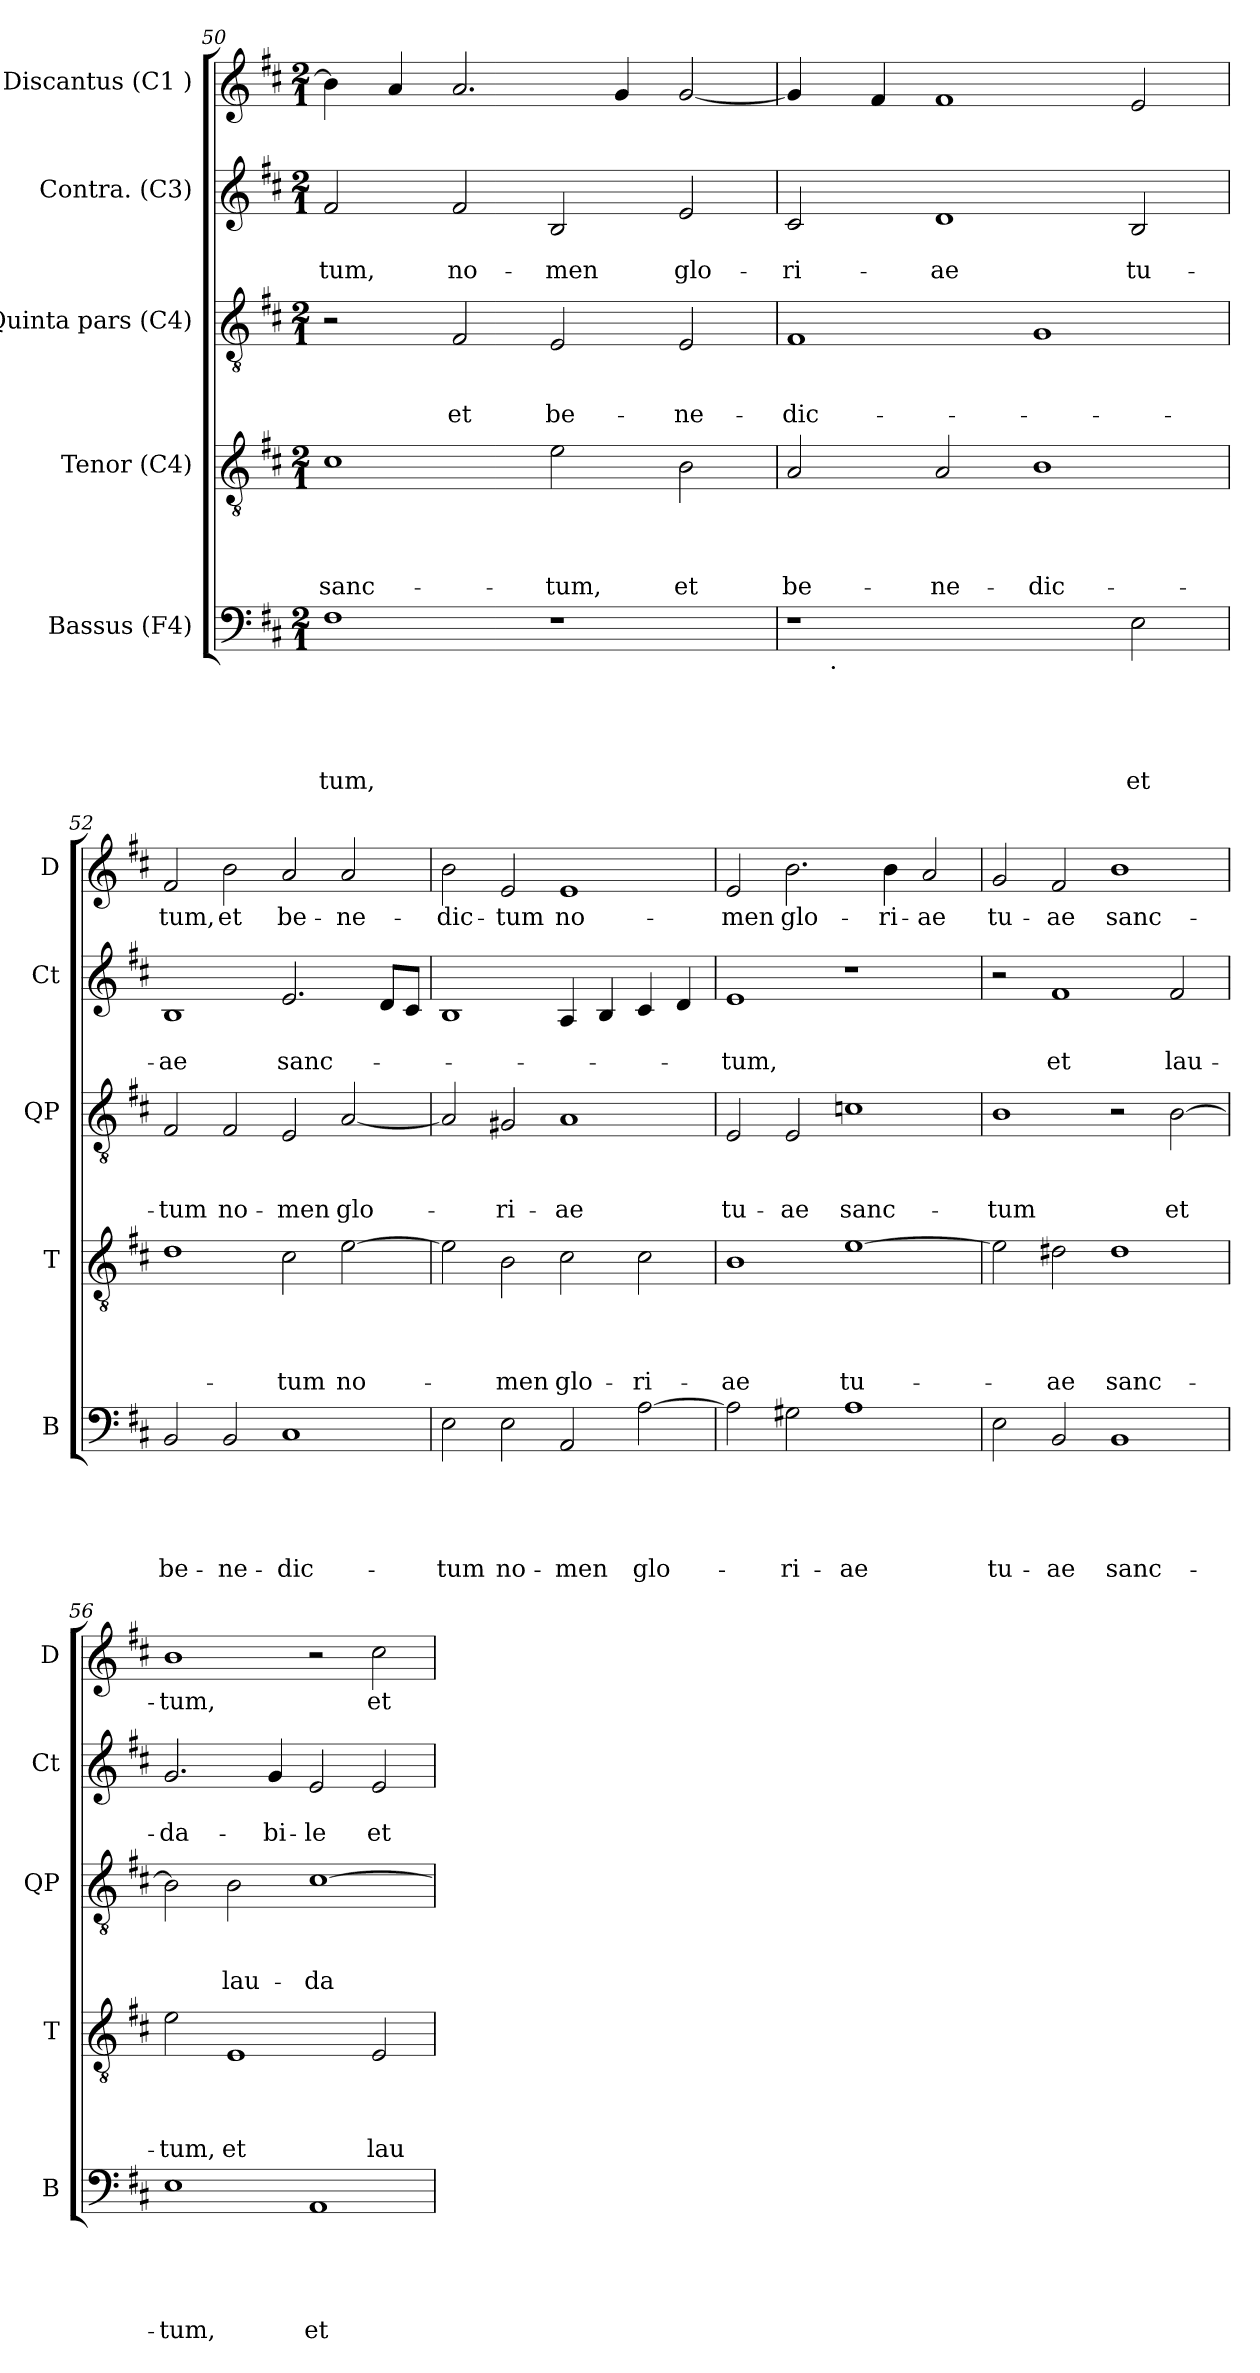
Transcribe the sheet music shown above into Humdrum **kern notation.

**kern	**text	**text	**text	**text	**text	**kern	**text	**text	**text	**text	**kern	**text	**text	**text	**kern	**text	**text	**kern	**text
*part5	*part5	*part5	*part5	*part5	*part5	*part4	*part4	*part4	*part4	*part4	*part3	*part3	*part3	*part3	*part2	*part2	*part2	*part1	*part1
*staff5	*staff5	*staff5	*staff5	*staff5	*staff5	*staff4	*staff4	*staff4	*staff4	*staff4	*staff3	*staff3	*staff3	*staff3	*staff2	*staff2	*staff2	*staff1	*staff1
*I"Bassus (F4)	*	*	*	*	*	*I"Tenor (C4)	*	*	*	*	*I"Quinta pars (C4)	*	*	*	*I"Contra. (C3)	*	*	*I"Discantus (C1 )	*
*I'B	*	*	*	*	*	*I'T	*	*	*	*	*I'QP	*	*	*	*I'Ct	*	*	*I'D	*
*clefF4	*	*	*	*	*	*clefGv2	*	*	*	*	*clefGv2	*	*	*	*clefG2	*	*	*clefG2	*
*k[f#c#]	*	*	*	*	*	*k[f#c#]	*	*	*	*	*k[f#c#]	*	*	*	*k[f#c#]	*	*	*k[f#c#]	*
*D:	*	*	*	*	*	*D:	*	*	*	*	*D:	*	*	*	*D:	*	*	*D:	*
*M2/1	*	*	*	*	*	*M2/1	*	*	*	*	*M2/1	*	*	*	*M2/1	*	*	*M2/1	*
=50	=50	=50	=50	=50	=50	=50	=50	=50	=50	=50	=50	=50	=50	=50	=50	=50	=50	=50	=50
!	!	!	!	!	!LO:LY:b	!	!	!	!	!LO:LY:b	!	!	!	!	!	!	!LO:LY:b	!	!
1F#	.	.	.	.	-tum,	1c#	.	.	.	sanc-	2r	.	.	.	2f#/	.	-tum,	4b\]	.
.	.	.	.	.	.	.	.	.	.	.	.	.	.	.	.	.	.	4a/	.
!	!	!	!	!	!	!	!	!	!	!	!	!	!	!LO:LY:b	!	!	!LO:LY:b	!	!
.	.	.	.	.	.	.	.	.	.	.	2F#/	.	.	et	2f#/	.	no-	2.a/	.
!	!	!	!	!	!	!	!	!	!	!LO:LY:b	!	!	!	!LO:LY:b	!	!	!LO:LY:b	!	!
1r	.	.	.	.	.	2e\	.	.	.	-tum,	2E/	.	.	be-	2B/	.	-men	.	.
.	.	.	.	.	.	.	.	.	.	.	.	.	.	.	.	.	.	4g/	.
!	!	!	!	!	!	!	!	!	!	!LO:LY:b	!	!	!	!LO:LY:b	!	!	!LO:LY:b	!	!
.	.	.	.	.	.	2B\	.	.	.	et	2E/	.	.	-ne-	2e/	.	glo-	[<2g/	.
!!LO:LB:g=z
=51	=51	=51	=51	=51	=51	=51	=51	=51	=51	=51	=51	=51	=51	=51	=51	=51	=51	=51	=51
!	!	!	!	!	!	!	!	!	!	!LO:LY:b	!	!	!	!LO:LY:b	!	!	!LO:LY:b	!	!
*^	*	*	*	*	*	*	*	*	*	*	*	*	*	*	*	*	*	*	*
1r	8ryy	.	.	.	.	.	2A/	.	.	.	be-	1F#	.	.	-dic-	2c#/	.	-ri-	4g/]	.
!	!LO:TX:b:t=.	!	!	!	!	!	!	!	!	!	!	!	!	!	!	!	!	!	!	!
.	1...ryy	.	.	.	.	.	.	.	.	.	.	.	.	.	.	.	.	.	.	.
.	.	.	.	.	.	.	.	.	.	.	.	.	.	.	.	.	.	.	4f#/	.
!	!	!	!	!	!	!	!	!	!	!	!LO:LY:b	!	!	!	!	!	!	!LO:LY:b	!	!
.	.	.	.	.	.	.	2A/	.	.	.	-ne-	.	.	.	.	1d	.	-ae	1f#	.
!	!	!	!	!	!	!	!	!	!	!	!LO:LY:b	!	!	!	!	!	!	!	!	!
2ryy	.	.	.	.	.	.	1B	.	.	.	-dic-	1G	.	.	.	.	.	.	.	.
!	!	!	!	!	!	!LO:LY:b	!	!	!	!	!	!	!	!	!	!	!	!LO:LY:b	!	!
2E\	.	.	.	.	.	et	.	.	.	.	.	.	.	.	.	2B/	.	tu-	2e/	.
=52	=52	=52	=52	=52	=52	=52	=52	=52	=52	=52	=52	=52	=52	=52	=52	=52	=52	=52	=52	=52
!	!	!	!	!	!	!LO:LY:b	!	!	!	!	!	!	!	!	!LO:LY:b	!	!	!LO:LY:b	!	!LO:LY:b
*v	*v	*	*	*	*	*	*	*	*	*	*	*	*	*	*	*	*	*	*	*
2BB/	.	.	.	.	be-	1d	.	.	.	.	2F#/	.	.	-tum	1B	.	-ae	2f#/	-tum,
!	!	!	!	!	!LO:LY:b	!	!	!	!	!	!	!	!	!LO:LY:b	!	!	!	!	!LO:LY:b
2BB/	.	.	.	.	-ne-	.	.	.	.	.	2F#/	.	.	no-	.	.	.	2b\	et
!	!	!	!	!	!LO:LY:b	!	!	!	!	!LO:LY:b	!	!	!	!LO:LY:b	!	!	!LO:LY:b	!	!LO:LY:b
1C#	.	.	.	.	-dic-	2c#\	.	.	.	-tum	2E/	.	.	-men	2.e/	.	sanc-	2a/	be-
!	!	!	!	!	!	!	!	!	!	!LO:LY:b	!	!	!	!LO:LY:b	!	!	!	!	!LO:LY:b
.	.	.	.	.	.	[>2e\	.	.	.	no-	[<2A/	.	.	glo-	.	.	.	2a/	-ne-
.	.	.	.	.	.	.	.	.	.	.	.	.	.	.	8d/L	.	.	.	.
.	.	.	.	.	.	.	.	.	.	.	.	.	.	.	8c#/J	.	.	.	.
=53	=53	=53	=53	=53	=53	=53	=53	=53	=53	=53	=53	=53	=53	=53	=53	=53	=53	=53	=53
!	!	!	!	!	!LO:LY:b	!	!	!	!	!	!	!	!	!	!	!	!	!	!LO:LY:b
2E\	.	.	.	.	-tum	2e\]	.	.	.	.	2A/]	.	.	.	1B	.	.	2b\	-dic-
!	!	!	!	!	!LO:LY:b	!	!	!	!	!LO:LY:b	!	!	!	!LO:LY:b	!	!	!	!	!LO:LY:b
2E\	.	.	.	.	no-	2B\	.	.	.	-men	2G#X/	.	.	-ri-	.	.	.	2e/	-tum
!	!	!	!	!	!LO:LY:b	!	!	!	!	!LO:LY:b	!	!	!	!LO:LY:b	!	!	!	!	!LO:LY:b
2AA/	.	.	.	.	-men	2c#\	.	.	.	glo-	1A	.	.	-ae	4A/	.	.	1e	no-
.	.	.	.	.	.	.	.	.	.	.	.	.	.	.	4B/	.	.	.	.
!	!	!	!	!	!LO:LY:b	!	!	!	!	!LO:LY:b	!	!	!	!	!	!	!	!	!
[>2A\	.	.	.	.	glo-	2c#\	.	.	.	-ri-	.	.	.	.	4c#/	.	.	.	.
.	.	.	.	.	.	.	.	.	.	.	.	.	.	.	4d/	.	.	.	.
=54	=54	=54	=54	=54	=54	=54	=54	=54	=54	=54	=54	=54	=54	=54	=54	=54	=54	=54	=54
!	!	!	!	!	!	!	!	!	!	!LO:LY:b	!	!	!	!LO:LY:b	!	!	!LO:LY:b	!	!LO:LY:b
2A\]	.	.	.	.	.	1B	.	.	.	-ae	2E/	.	.	tu-	1e	.	-tum,	2e/	-men
!	!	!	!	!	!LO:LY:b	!	!	!	!	!	!	!	!	!LO:LY:b	!	!	!	!	!LO:LY:b
2G#X\	.	.	.	.	-ri-	.	.	.	.	.	2E/	.	.	-ae	.	.	.	2.b\	glo-
!	!	!	!	!	!LO:LY:b	!	!	!	!	!LO:LY:b	!	!	!	!LO:LY:b	!	!	!	!	!
1A	.	.	.	.	-ae	[>1e	.	.	.	tu-	1cn	.	.	sanc-	1r	.	.	.	.
!	!	!	!	!	!	!	!	!	!	!	!	!	!	!	!	!	!	!	!LO:LY:b
.	.	.	.	.	.	.	.	.	.	.	.	.	.	.	.	.	.	4b\	-ri-
!	!	!	!	!	!	!	!	!	!	!	!	!	!	!	!	!	!	!	!LO:LY:b
.	.	.	.	.	.	.	.	.	.	.	.	.	.	.	.	.	.	2a/	-ae
=55	=55	=55	=55	=55	=55	=55	=55	=55	=55	=55	=55	=55	=55	=55	=55	=55	=55	=55	=55
!	!	!	!	!	!LO:LY:b	!	!	!	!	!	!	!	!	!LO:LY:b	!	!	!	!	!LO:LY:b
2E\	.	.	.	.	tu-	2e\]	.	.	.	.	1B	.	.	-tum	2r	.	.	2g/	tu-
!	!	!	!	!	!LO:LY:b	!	!	!	!	!LO:LY:b	!	!	!	!	!	!	!LO:LY:b	!	!LO:LY:b
2BB/	.	.	.	.	-ae	2d#X\	.	.	.	-ae	.	.	.	.	1f#	.	et	2f#/	-ae
!	!	!	!	!	!LO:LY:b	!	!	!	!	!LO:LY:b	!	!	!	!	!	!	!	!	!LO:LY:b
1BB	.	.	.	.	sanc-	1d#	.	.	.	sanc-	2r	.	.	.	.	.	.	1b	sanc-
!	!	!	!	!	!	!	!	!	!	!	!	!	!	!LO:LY:b	!	!	!LO:LY:b	!	!
.	.	.	.	.	.	.	.	.	.	.	[>2B\	.	.	et	2f#/	.	lau-	.	.
!!LO:PB:g=z
=56	=56	=56	=56	=56	=56	=56	=56	=56	=56	=56	=56	=56	=56	=56	=56	=56	=56	=56	=56
!	!	!	!	!	!LO:LY:b	!	!	!	!	!LO:LY:b	!	!	!	!	!	!	!LO:LY:b	!	!LO:LY:b
1E	.	.	.	.	-tum,	2e\	.	.	.	-tum,	2B\]	.	.	.	2.g/	.	-da-	1b	-tum,
!	!	!	!	!	!	!	!	!	!	!LO:LY:b	!	!	!	!LO:LY:b	!	!	!	!	!
.	.	.	.	.	.	1E	.	.	.	et	2B\	.	.	lau-	.	.	.	.	.
!	!	!	!	!	!	!	!	!	!	!	!	!	!	!	!	!	!LO:LY:b	!	!
.	.	.	.	.	.	.	.	.	.	.	.	.	.	.	4g/	.	-bi-	.	.
!	!	!	!	!	!LO:LY:b	!	!	!	!	!	!	!	!	!LO:LY:b	!	!	!LO:LY:b	!	!
1AA	.	.	.	.	et	.	.	.	.	.	[>1c#	.	.	-da-	2e/	.	-le	2r	.
!	!	!	!	!	!	!	!	!	!	!LO:LY:b	!	!	!	!	!	!	!LO:LY:b	!	!LO:LY:b
.	.	.	.	.	.	2E/	.	.	.	lau-	.	.	.	.	2e/	.	et	2cc#\	et
=	=	=	=	=	=	=	=	=	=	=	=	=	=	=	=	=	=	=	=
*-	*-	*-	*-	*-	*-	*-	*-	*-	*-	*-	*-	*-	*-	*-	*-	*-	*-	*-	*-
